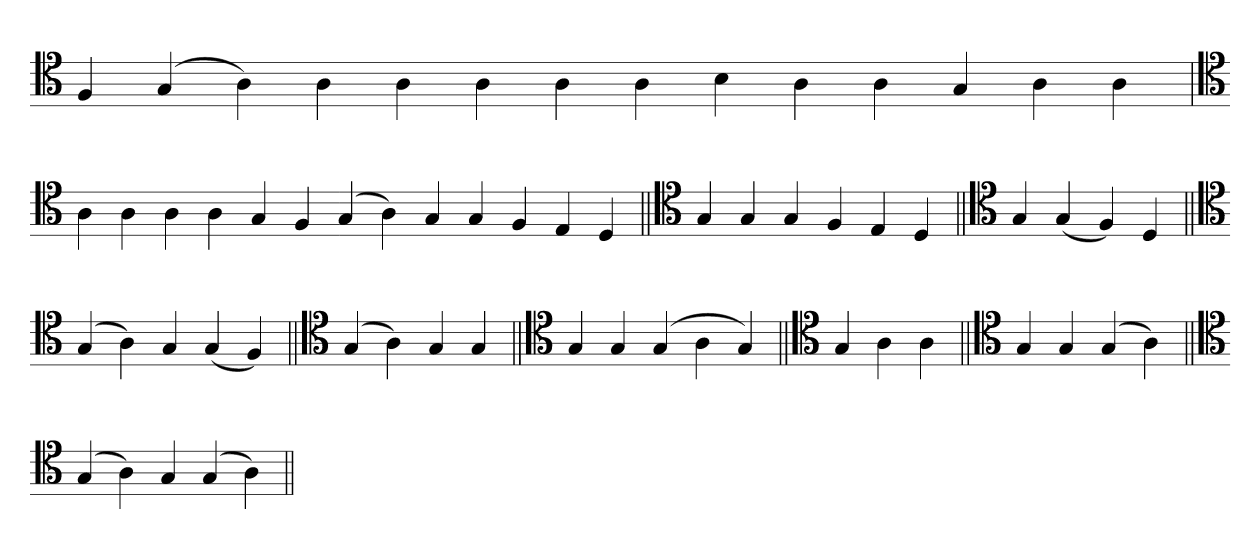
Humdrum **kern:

**kern
*part1
*staff1
*clefC4
=
4F
(4G
4A)
4A
4A
4A
4A
4A
4B
4A
4A
4G
4A
4A
=
*clefC4
4A
4A
4A
4A
4G
4F
(4G
4A)
4G
4G
4F
4E
4D
=||
*clefC4
4G
4G
4G
4F
4E
4D
=||
*clefC4
4G
(4G
4F)
4D
=||
*clefC4
(4G
4A)
4G
(4G
4F)
=||
*clefC4
(4G
4A)
4G
4G
=||
*clefC4
4G
4G
(4G
4A
4G)
=||
*clefC4
4G
4A
4A
=||
*clefC4
4G
4G
(4G
4A)
=||
*clefC4
(4G
4A)
4G
(4G
4A)
=||
*-
